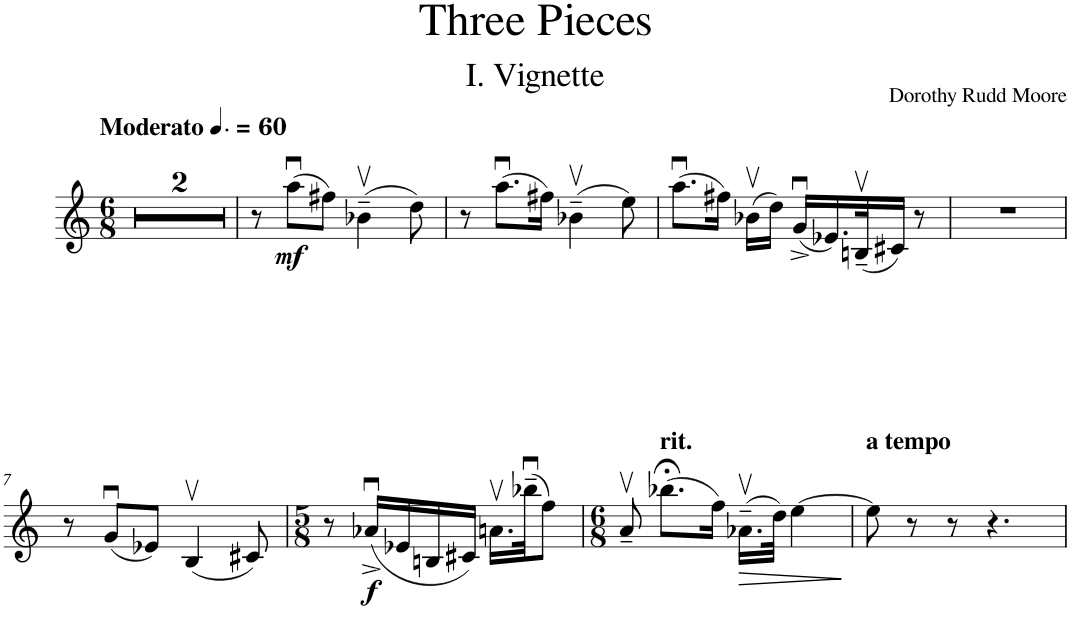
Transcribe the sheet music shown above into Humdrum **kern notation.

**kern	**dynam
*part1	*part1
*staff1	*staff1
*I"Violin	*
*I'Vln.	*
*clefG2	*
*k[]	*
*M6/8	*
*MM90	*
=1	=1
!LO:TX:a:B:t=Moderato	!
2.r	.
=2	=2
2.r	.
=3	=3
8r	.
!	!LO:DY:b
(8aau\L	mf
8ff#X\J)	.
(4b-Xv~\	.
8dd\)	.
=4	=4
8r	.
(8.aau\L	.
16ff#X\Jk)	.
(4b-Xv~\	.
8ee\)	.
=5	=5
(8.aau\L	.
16ff#X\Jk)	.
(16b-Xv\LL	.
16dd\JJ)	.
(16gu^/LL	.
16.e-X/)	.
(32Bnv~/K	.
16c#X/JJ)	.
8r	.
=6	=6
2.r	.
!!LO:LB:g=z
=7	=7
8r	.
(8gu/L	.
8e-X/J)	.
(4Bv/	.
8c#X/)	.
=8	=8
*M5/8	*
8r	.
!	!LO:DY:b
(16a-Xu^/LL	f
16e-X/	.
16Bn/	.
16c#X/JJ)	.
16.anv\LL	.
(32bb-Xu~\JK	.
8ff\J)	.
=9	=9
*M6/8	*
8av~/	.
!LO:TX:a:B:t=rit.	!
(8.bb-X;<\L	.
16ff\Jk)	.
!	!LO:HP:b
(16.a-Xv~\LL	>
32dd\JJk)	.
[4ee\	.
.	]
=	=
*-	*-
